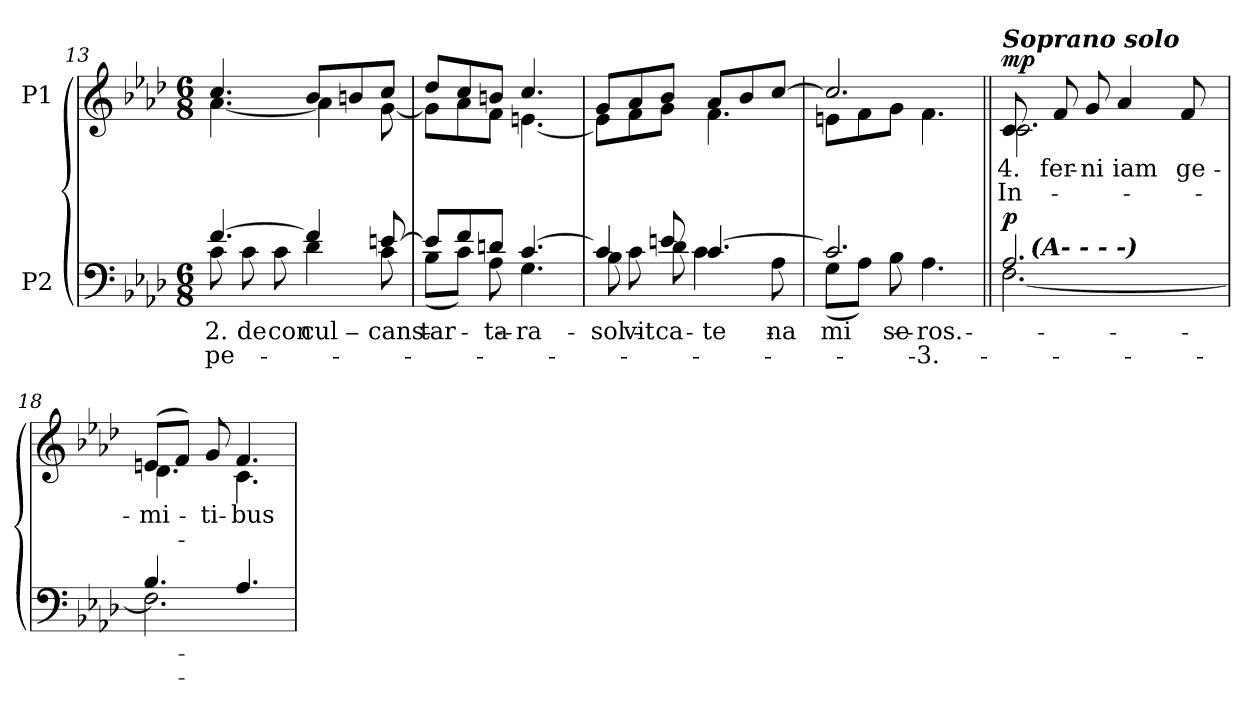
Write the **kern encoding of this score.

**kern	**text	**text	**dynam	**kern	**text	**text	**dynam
*part2	*part2	*part2	*part2	*part1	*part1	*part1	*part1
*staff2	*staff2	*staff2	*staff2	*staff1	*staff1	*staff1	*staff1
*I"P2	*	*	*	*I"P1	*	*	*
!!LO:LB:g=z
*clefF4	*	*	*	*clefG2	*	*	*
*k[b-e-a-d-]	*	*	*	*k[b-e-a-d-]	*	*	*
*A-:	*	*	*	*A-:	*	*	*
*M6/8	*	*	*	*M6/8	*	*	*
=13	=13	=13	=13	=13	=13	=13	=13
*^	*	*	*	*	*	*	*
!	!	!LO:LY:b:color=#000000	!LO:LY:b:color=#000000	!	!	!	!	!
*	*	*	*	*	*^	*	*	*
[4.fi/	8ci\	2.	pe-	.	4.cci/	[4.a-i\	.	.	.
!	!	!LO:LY:b:color=#000000	!	!	!	!	!	!	!
.	8ci\	-de	.	.	.	.	.	.	.
!	!	!LO:LY:b:color=#000000	!	!	!	!	!	!	!
.	8ci\	con-	.	.	.	.	.	.	.
!	!	!LO:LY:b:color=#000000	!	!	!	!	!	!	!
4fi/]	4d-i\	-cul-	.	.	8b-i/L	4a-i\]	.	.	.
.	.	.	.	.	8bni/	.	.	.	.
!	!	!LO:LY:b:color=#000000	!	!	!	!	!	!	!
[8eni/	8ci\	-cans	.	.	8cci/J	[8gi\	.	.	.
=14	=14	=14	=14	=14	=14	=14	=14	=14	=14
!	!	!LO:LY:b:color=#000000	!	!	!	!	!	!	!
8ei/L]	(8B-i\L	tar-	.	.	8dd-i/L	8gi\L]	.	.	.
8fi/	8ci\J)	.	.	.	8cci/	8a-i\	.	.	.
!	!	!LO:LY:b:color=#000000	!	!	!	!	!	!	!
8dni/J	8A-i\	-ta-	.	.	8bni/J	8fi\J	.	.	.
!	!	!LO:LY:b:color=#000000	!	!	!	!	!	!	!
[4.ci/	4.Gi\	-ra	.	.	4.cci/	[4.eni\	.	.	.
=15	=15	=15	=15	=15	=15	=15	=15	=15	=15
!	!	!LO:LY:b:color=#000000	!	!	!	!	!	!	!
4ci/]	8B-i\	sol-	.	.	8gi/L	8ei\L]	.	.	.
!	!	!LO:LY:b:color=#000000	!	!	!	!	!	!	!
.	8ci\	-vit	.	.	8a-i/	8fi\	.	.	.
!	!	!LO:LY:b:color=#000000	!	!	!	!	!	!	!
8eni/	8d-i\	ca-	.	.	8b-i/J	8gi\J	.	.	.
!	!	!LO:LY:b:color=#000000	!	!	!	!	!	!	!
[4.ci/	4ci\	-te-	.	.	8a-i/L	4.fi\	.	.	.
.	.	.	.	.	8b-i/	.	.	.	.
!	!	!LO:LY:b:color=#000000	!	!	!	!	!	!	!
.	8A-i\	-na	.	.	[8cci/J	.	.	.	.
=16	=16	=16	=16	=16	=16	=16	=16	=16	=16
!	!	!LO:LY:b:color=#000000	!	!	!	!	!	!	!
2.ci/]	(8Gi\L	mi-	.	.	2.cci/]	8eni\L	.	.	.
.	8A-i\J)	.	.	.	.	8fi\	.	.	.
!	!	!LO:LY:b:color=#000000	!	!	!	!	!	!	!
.	8B-i\	-se-	.	.	.	8gi\J	.	.	.
!	!	!LO:LY:b:color=#000000	!LO:LY:b:color=#000000	!	!	!	!	!	!
.	4.A-i\	-ros.	3.	.	.	4.fi\	.	.	.
!!LO:PB:g=z	!!
=17||	=17||	=17||	=17||	=17||	=17||	=17||	=17||	=17||	=17||
!	!	!	!	!	!LO:TX:a:Bi:t=Soprano solo	!	!	!	!
!	!	!	!	!	!	!	!LO:LY:b:color=#000000	!LO:LY:b:color=#000000	!
*	*^	*	*	*	*	*	*	*	*
2.A-i/	[2.Fi\	32ryy	.	.	p	8ci/	2.ci\	4.	In-	mp
.	.	64ryy	.	.	.	.	.	.	.	.
.	.	256.ryy	.	.	.	.	.	.	.	.
!	!	!LO:TX:a:Bi:t=(A- - - -)	!	!	!	!	!	!	!	!
.	.	2ryy	.	.	.	.	.	.	.	.
!	!	!	!	!	!	!	!	!LO:LY:b:color=#000000	!	!
.	.	.	.	.	.	8fi/	.	-fer-	.	.
!	!	!	!	!	!	!	!	!LO:LY:b:color=#000000	!	!
.	.	.	.	.	.	8gi/	.	-ni	.	.
!	!	!	!	!	!	!	!	!LO:LY:b:color=#000000	!	!
.	.	.	.	.	.	4a-i/	.	iam	.	.
.	.	8ryy	.	.	.	.	.	.	.	.
!	!	!	!	!	!	!	!	!LO:LY:b:color=#000000	!	!
.	.	.	.	.	.	8fi/	.	ge-	.	.
.	.	16ryy	.	.	.	.	.	.	.	.
.	.	128ryy	.	.	.	.	.	.	.	.
.	.	512ryy	.	.	.	.	.	.	.	.
*	*v	*v	*	*	*	*	*	*	*	*
=18	=18	=18	=18	=18	=18	=18	=18	=18	=18
*	*^	*	*	*	*	*	*	*	*
!	!	!	!	!	!	!	!	!LO:LY:b:color=#000000	!	!
*	*v	*v	*	*	*	*	*	*	*	*
4.B-i/	2.Fi\]	.	.	.	(8eni/L	4.d-i\	-mi-	.	.
.	.	.	.	.	8fi/J)	.	.	.	.
!	!	!	!	!	!	!	!LO:LY:b:color=#000000	!	!
.	.	.	.	.	8gi/	.	-ti-	.	.
!	!	!	!	!	!	!	!LO:LY:b:color=#000000	!	!
4.A-i/	.	.	.	.	4.fi/	4.ci\	-bus	.	.
*v	*v	*	*	*	*	*	*	*	*
*	*	*	*	*v	*v	*	*	*
=	=	=	=	=	=	=	=
*-	*-	*-	*-	*-	*-	*-	*-
